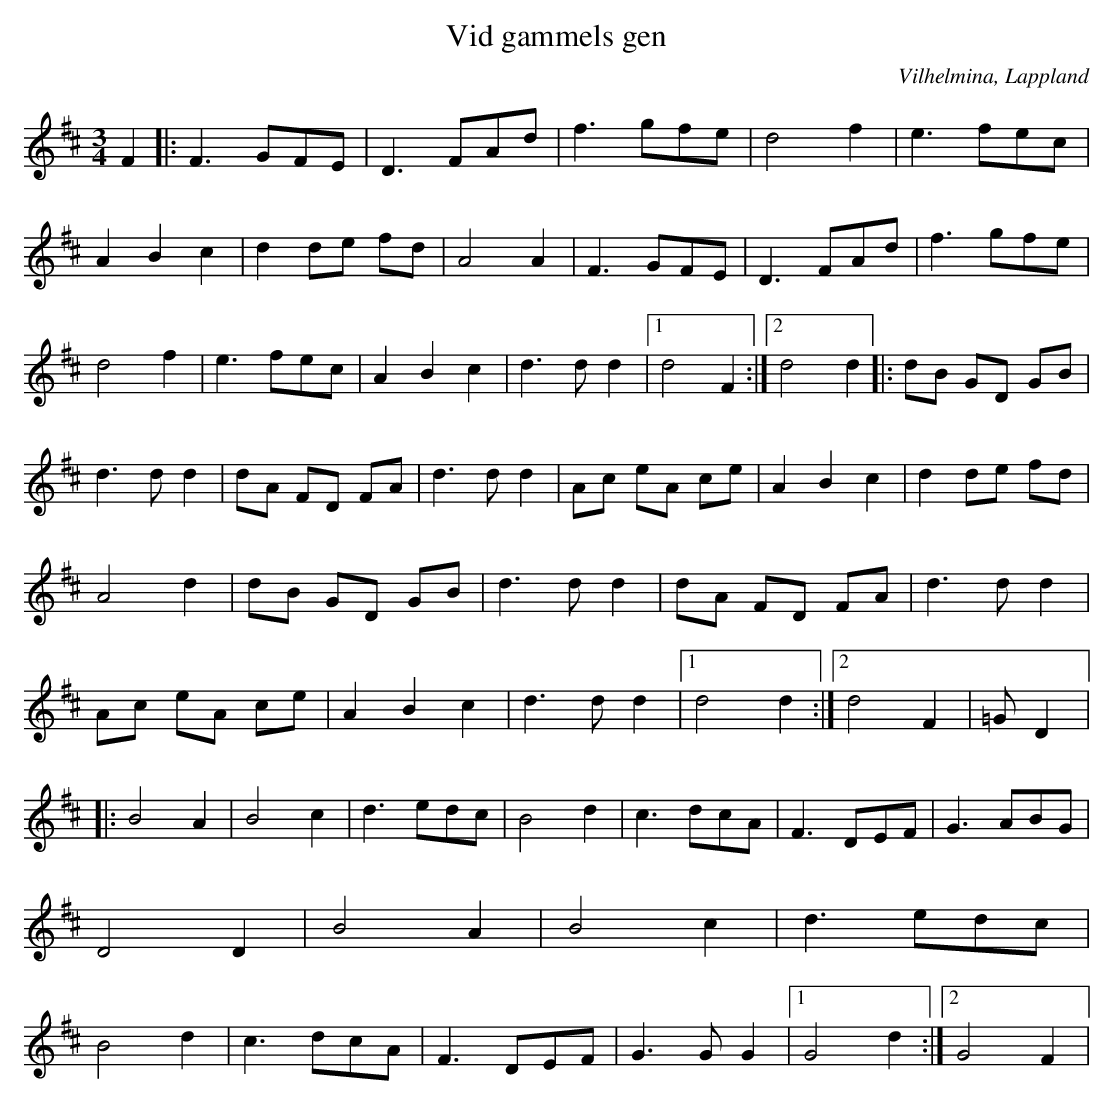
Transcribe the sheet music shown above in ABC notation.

X:1
T:Vid gammels gen
O:Vilhelmina, Lappland
M:3/4
L:1/8
K:D
 F2|: F3 GFE | D3 FAd | f3 gfe | d4 f2 | e3 fec | A2 B2 c2 | d2 de fd | A4 A2 | F3 GFE | D3 FAd | f3 gfe | d4 f2 | e3 fec | A2 B2 c2 | d3 d d2 |1 d4 F2:|2 d4 d2 |: dB GD GB | d3 d d2 | dA FD FA | d3 d d2 | Ac eA ce | A2 B2 c2 | d2 de fd | A4 d2 | dB GD GB | d3 d d2 | dA FD FA | d3 d d2 | Ac eA ce | A2 B2 c2 | d3 d d2 |1 d4 d2 :|2 d4 F2 |K=G D2 |: B4 A2 | B4 c2 | d3 edc | B4 d2 | c3 dcA | F3 DEF | G3 ABG | D4 D2 | B4 A2 | B4 c2 | d3 edc | B4 d2 | c3 dcA | F3 DEF | G3G G2 |1 G4 d2 :|2 G4 F2|
